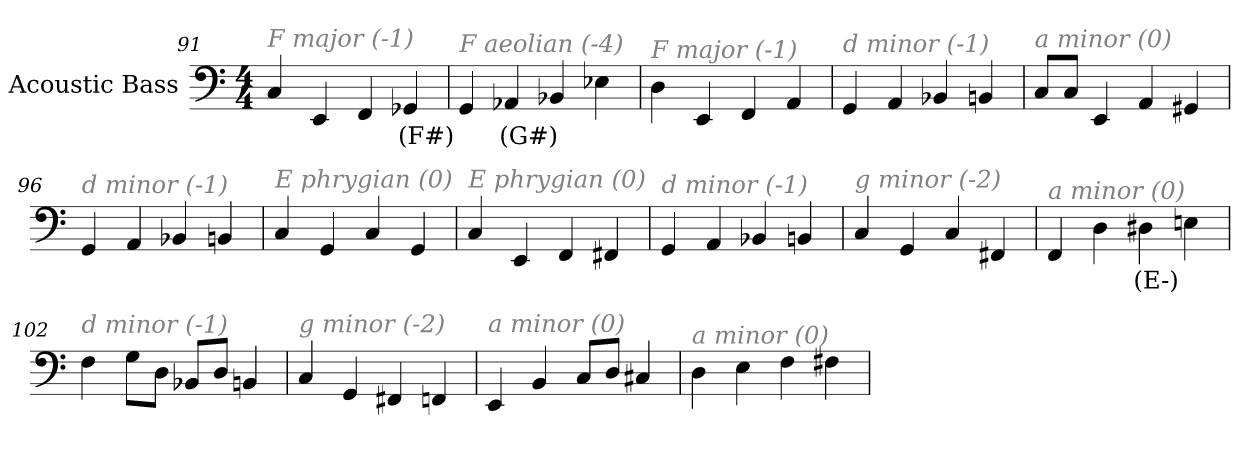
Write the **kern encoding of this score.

**kern	**text
*part1	*part1
*staff1	*staff1
*I"Acoustic Bass	*
*clefF4	*
*ITrd7c12	*
*k[]	*
*C:	*
*M4/4	*
=91	=91
!LO:TX:i:color=#808080:t=F major (-1)	!
4CC	.
4EEE	.
4FFF	.
4GGG-Xi	(F#)
=92	=92
!LO:TX:i:color=#808080:t=F aeolian (-4)	!
4GGG	.
4AAA-Xi	(G#)
4BBB-X	.
4EE-X	.
=93	=93
!LO:TX:i:color=#808080:t=F major (-1)	!
4DD	.
4EEE	.
4FFF	.
4AAA	.
=94	=94
!LO:TX:i:color=#808080:t=d minor (-1)	!
4GGG	.
4AAA	.
4BBB-X	.
4BBBn	.
=95	=95
!LO:TX:i:color=#808080:t=a minor (0)	!
8CCL	.
8CCJ	.
4EEE	.
4AAA	.
4GGG#X	.
=96	=96
!LO:TX:i:color=#808080:t=d minor (-1)	!
4GGG	.
4AAA	.
4BBB-X	.
4BBBn	.
=97	=97
!LO:TX:i:color=#808080:t=E phrygian (0)	!
4CC	.
4GGG	.
4CC	.
4GGG	.
=98	=98
!LO:TX:i:color=#808080:t=E phrygian (0)	!
4CC	.
4EEE	.
4FFF	.
4FFF#X	.
=99	=99
!LO:TX:i:color=#808080:t=d minor (-1)	!
4GGG	.
4AAA	.
4BBB-X	.
4BBBn	.
=100	=100
!LO:TX:i:color=#808080:t=g minor (-2)	!
4CC	.
4GGG	.
4CC	.
4FFF#X	.
=101	=101
!LO:TX:i:color=#808080:t=a minor (0)	!
4FFF	.
4DD	.
4DD#Xi	(E-)
4EEn	.
=102	=102
!LO:TX:i:color=#808080:t=d minor (-1)	!
4FF	.
8GGL	.
8DDJ	.
8BBB-XL	.
8DDJ	.
4BBBn	.
=103	=103
!LO:TX:i:color=#808080:t=g minor (-2)	!
4CC	.
4GGG	.
4FFF#X	.
4FFFn	.
=104	=104
!LO:TX:i:color=#808080:t=a minor (0)	!
4EEE	.
4BBB	.
8CCL	.
8DDJ	.
4CC#X	.
=105	=105
!LO:TX:i:color=#808080:t=a minor (0)	!
4DD	.
4EE	.
4FF	.
4FF#X	.
=	=
*-	*-
